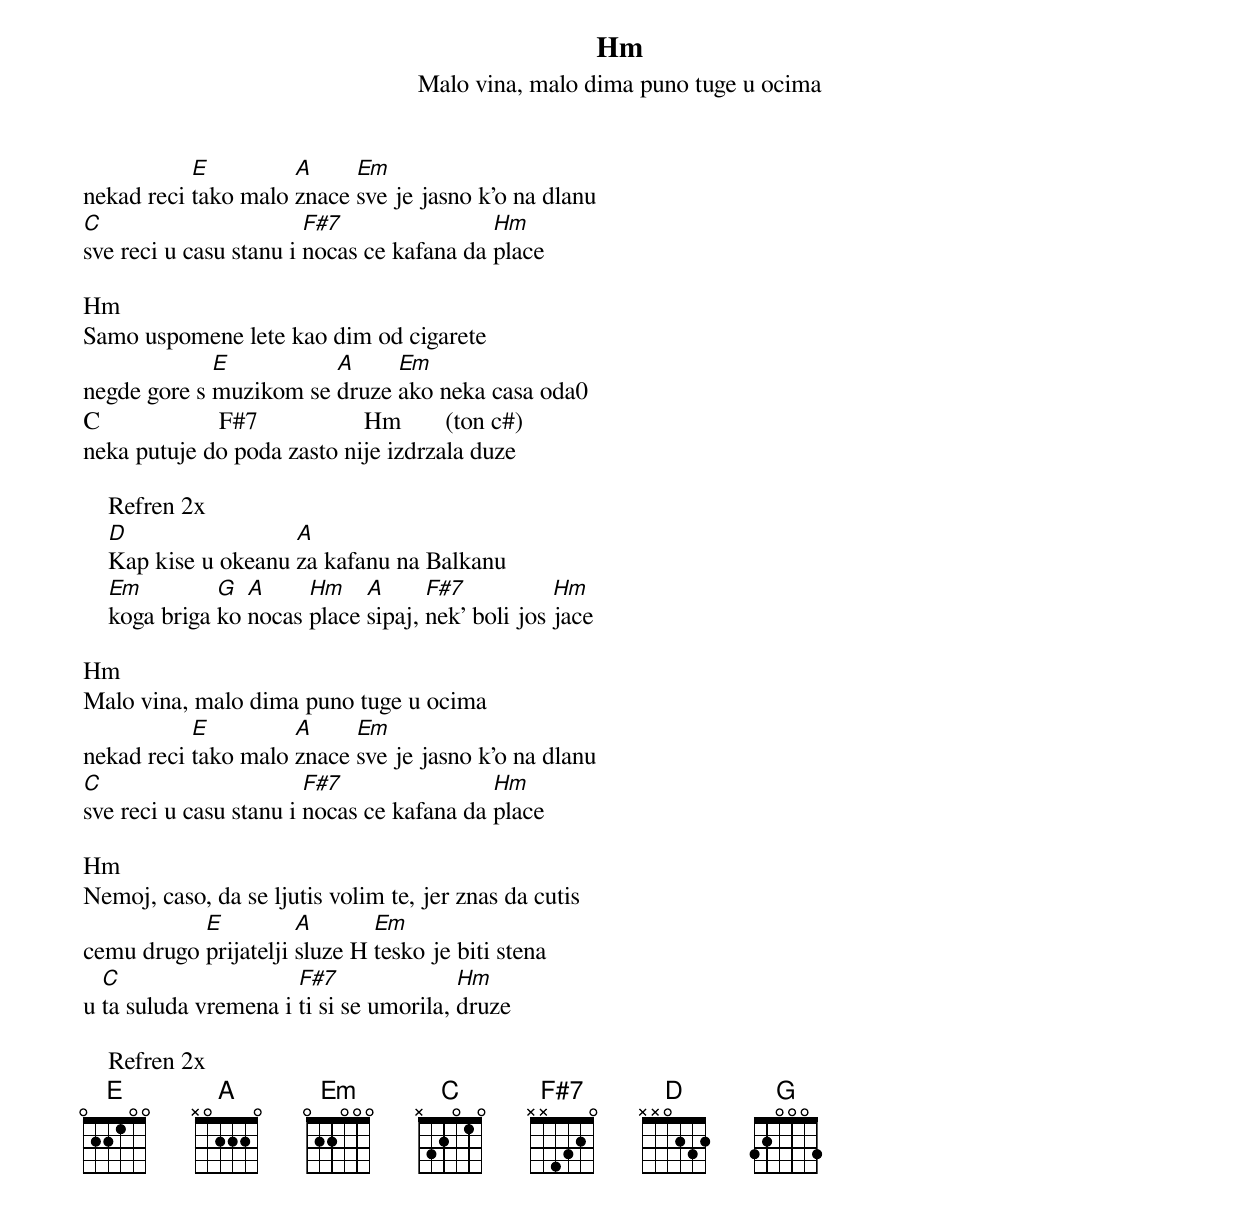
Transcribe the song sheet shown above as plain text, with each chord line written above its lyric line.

Hm
Malo vina, malo dima puno tuge u ocima
           E         A     Em
nekad reci tako malo znace sve je jasno k'o na dlanu
C                       F#7                Hm
sve reci u casu stanu i nocas ce kafana da place

Hm
Samo uspomene lete kao dim od cigarete
             E          A     Em
negde gore s muzikom se druze ako neka casa oda0
C                   F#7                 Hm       (ton c#)
neka putuje do poda zasto nije izdrzala duze

    Refren 2x
    D                 A
    Kap kise u okeanu za kafanu na Balkanu
    Em         G  A     Hm    A      F#7           Hm
    koga briga ko nocas place sipaj, nek' boli jos jace

Hm
Malo vina, malo dima puno tuge u ocima
           E         A     Em
nekad reci tako malo znace sve je jasno k'o na dlanu
C                       F#7                Hm
sve reci u casu stanu i nocas ce kafana da place

Hm
Nemoj, caso, da se ljutis volim te, jer znas da cutis
           E          A       Em
cemu drugo prijatelji sluze H tesko je biti stena
  C                   F#7               Hm
u ta suluda vremena i ti si se umorila, druze

    Refren 2x
